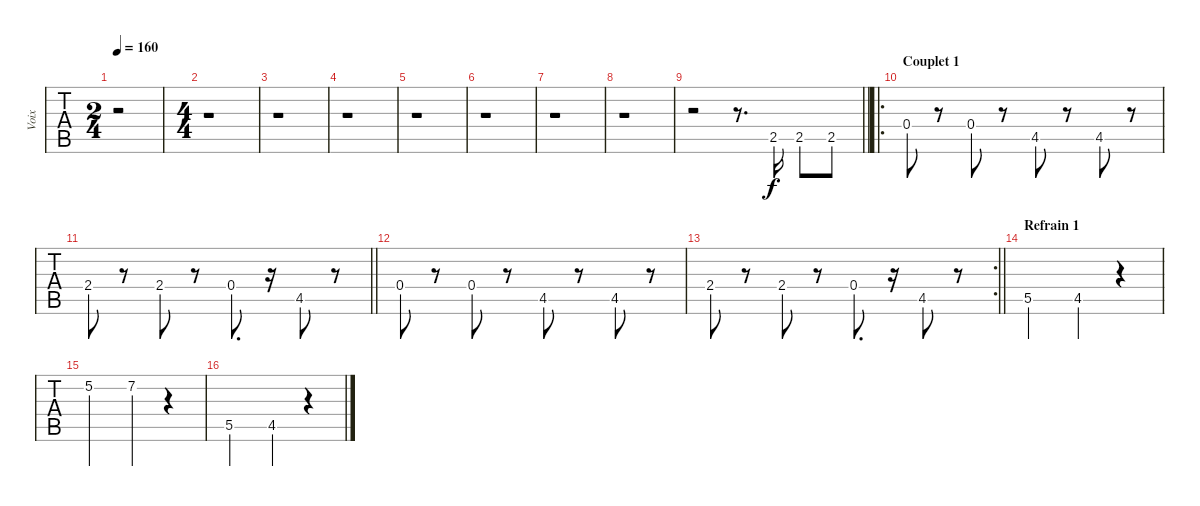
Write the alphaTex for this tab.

\track ("Voix" "Voix") {instrument flute}
\staff {tabs}
\tuning (E4 B3 G3 D3 A2 E2) {hide}
\ts (2 4)
\tempo 160
\clef g2
\ks c
r.2{dy f instrument flute} |
\ts (4 4)
r.1 |
r.1 |
r.1 |
r.1 |
r.1 |
r.1 |
r.1 |
\barLineRight lightlight
r.2 r.8{d} 2.5.16 2.5.8 2.5.8 |
\ro
\section ("" "Couplet 1")
0.4.8 r.8 0.4.8 r.8 4.5.8 r.8 4.5.8 r.8 |
\barLineRight lightlight
2.4.8 r.8 2.4.8 r.8 0.4.8{d} r.16 4.5.8 r.8 |
0.4.8 r.8 0.4.8 r.8 4.5.8 r.8 4.5.8 r.8 |
\rc 2
\barLineRight lightlight
2.4.8 r.8 2.4.8 r.8 0.4.8{d} r.16 4.5.8 r.8 |
\section ("" "Refrain 1")
5.5.2 4.5.4 r.4 |
5.2.2 7.2.4 r.4 |
5.5.2 4.5.4 r.4
